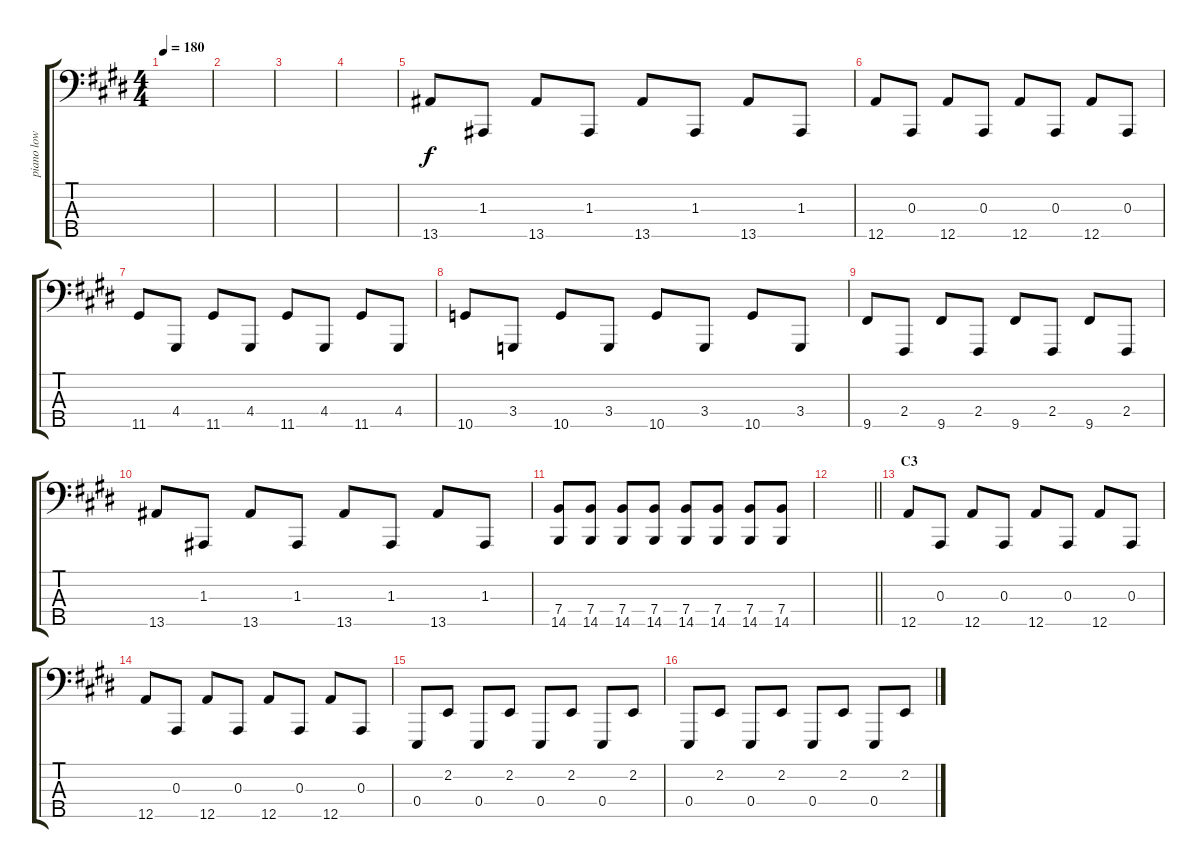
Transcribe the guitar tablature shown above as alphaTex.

\track ("piano low" "piano low") {instrument electricgrandpiano}
\staff {score tabs}
\tuning (G2 D2 A1 E1 A-1) {hide}
\ts (4 4)
\tempo 180
\clef f4
\ks e
|
|
|
|
13.5.8 1.3.8 13.5.8 1.3.8 13.5.8 1.3.8 13.5.8 1.3.8 |
12.5.8 0.3.8 12.5.8 0.3.8 12.5.8 0.3.8 12.5.8 0.3.8 |
11.5.8 4.4.8 11.5.8 4.4.8 11.5.8 4.4.8 11.5.8 4.4.8 |
10.5.8 3.4.8 10.5.8 3.4.8 10.5.8 3.4.8 10.5.8 3.4.8 |
9.5.8 2.4.8 9.5.8 2.4.8 9.5.8 2.4.8 9.5.8 2.4.8 |
13.5.8 1.3.8 13.5.8 1.3.8 13.5.8 1.3.8 13.5.8 1.3.8 |
(7.4 14.5).8 (7.4 14.5).8 (7.4 14.5).8 (7.4 14.5).8 (7.4 14.5).8 (7.4 14.5).8 (7.4 14.5).8 (7.4 14.5).8 |
\barLineRight lightlight
|
\section ("" "C3")
12.5.8 0.3.8 12.5.8 0.3.8 12.5.8 0.3.8 12.5.8 0.3.8 |
12.5.8 0.3.8 12.5.8 0.3.8 12.5.8 0.3.8 12.5.8 0.3.8 |
0.4.8 2.2.8 0.4.8 2.2.8 0.4.8 2.2.8 0.4.8 2.2.8 |
0.4.8 2.2.8 0.4.8 2.2.8 0.4.8 2.2.8 0.4.8 2.2.8
